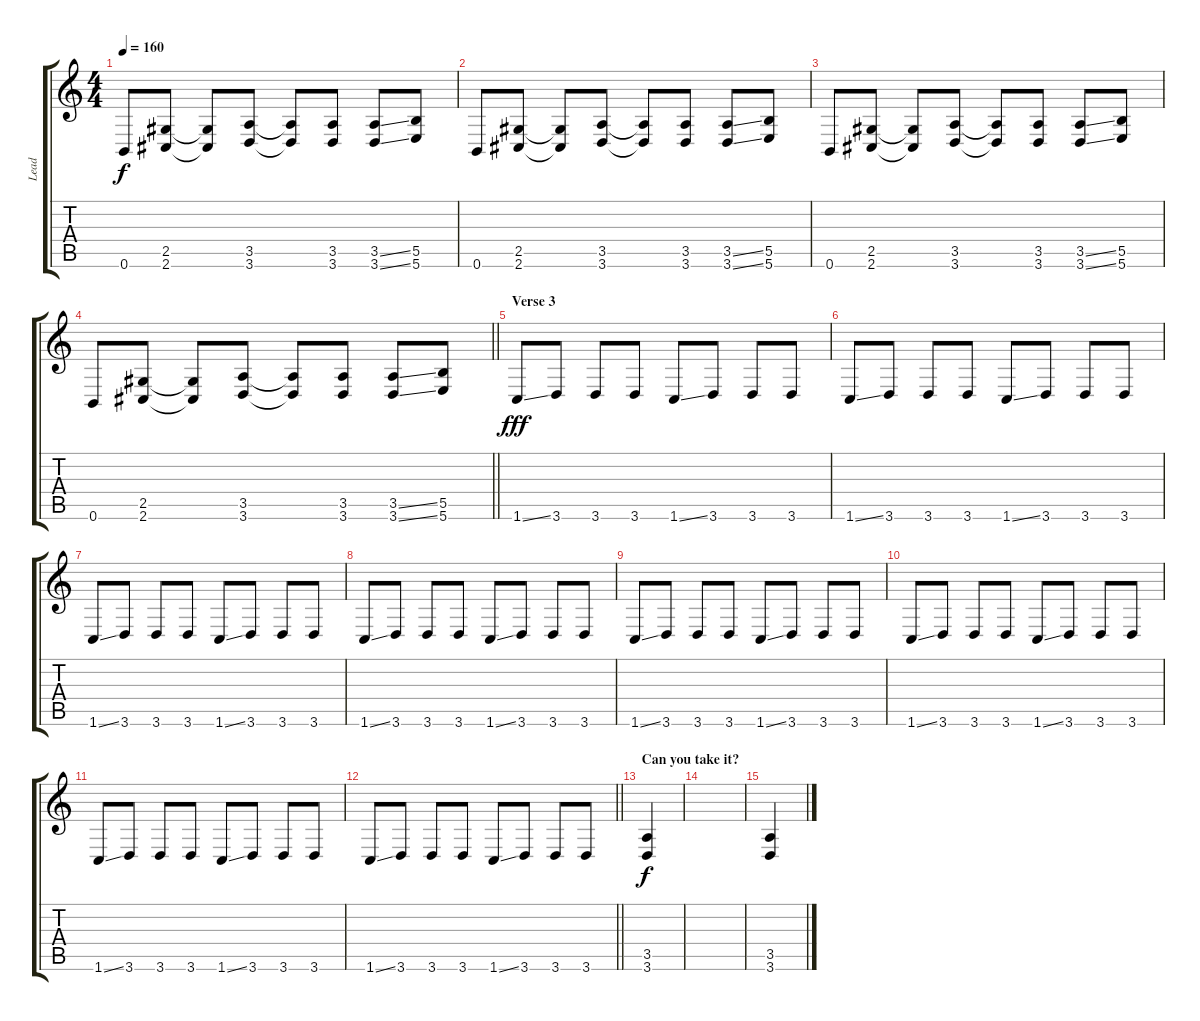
\track ("Lead" "Lead") {instrument distortionguitar}
\staff {score tabs}
\tuning (Db4 Ab3 E3 B2 Gb2 B1) {hide}
\ts (4 4)
\tempo 160
\clef g2
\ks c
0.6.8{dy f} (2.5 2.6).8 (2.5{t} 2.6{t}).8 (3.5 3.6).8 (3.5{t} 3.6{t}).8 (3.5 3.6).8 (3.5{ss} 3.6{ss}).8 (5.5 5.6).8 |
0.6.8 (2.5 2.6).8 (2.5{t} 2.6{t}).8 (3.5 3.6).8 (3.5{t} 3.6{t}).8 (3.5 3.6).8 (3.5{ss} 3.6{ss}).8 (5.5 5.6).8 |
0.6.8 (2.5 2.6).8 (2.5{t} 2.6{t}).8 (3.5 3.6).8 (3.5{t} 3.6{t}).8 (3.5 3.6).8 (3.5{ss} 3.6{ss}).8 (5.5 5.6).8 |
\barLineRight lightlight
0.6.8 (2.5 2.6).8 (2.5{t} 2.6{t}).8 (3.5 3.6).8 (3.5{t} 3.6{t}).8 (3.5 3.6).8 (3.5{ss} 3.6{ss}).8 (5.5 5.6).8 |
\section ("" "Verse 3")
1.6{ss}.8{dy fff} 3.6.8 3.6.8 3.6.8 1.6{ss}.8 3.6.8 3.6.8 3.6.8 |
1.6{ss}.8 3.6.8 3.6.8 3.6.8 1.6{ss}.8 3.6.8 3.6.8 3.6.8 |
1.6{ss}.8 3.6.8 3.6.8 3.6.8 1.6{ss}.8 3.6.8 3.6.8 3.6.8 |
1.6{ss}.8 3.6.8 3.6.8 3.6.8 1.6{ss}.8 3.6.8 3.6.8 3.6.8 |
1.6{ss}.8 3.6.8 3.6.8 3.6.8 1.6{ss}.8 3.6.8 3.6.8 3.6.8 |
1.6{ss}.8 3.6.8 3.6.8 3.6.8 1.6{ss}.8 3.6.8 3.6.8 3.6.8 |
1.6{ss}.8 3.6.8 3.6.8 3.6.8 1.6{ss}.8 3.6.8 3.6.8 3.6.8 |
\barLineRight lightlight
1.6{ss}.8 3.6.8 3.6.8 3.6.8 1.6{ss}.8 3.6.8 3.6.8 3.6.8 |
\section ("" "Can you take it?")
(3.5 3.6).4{dy f} |
|
(3.5 3.6).4
